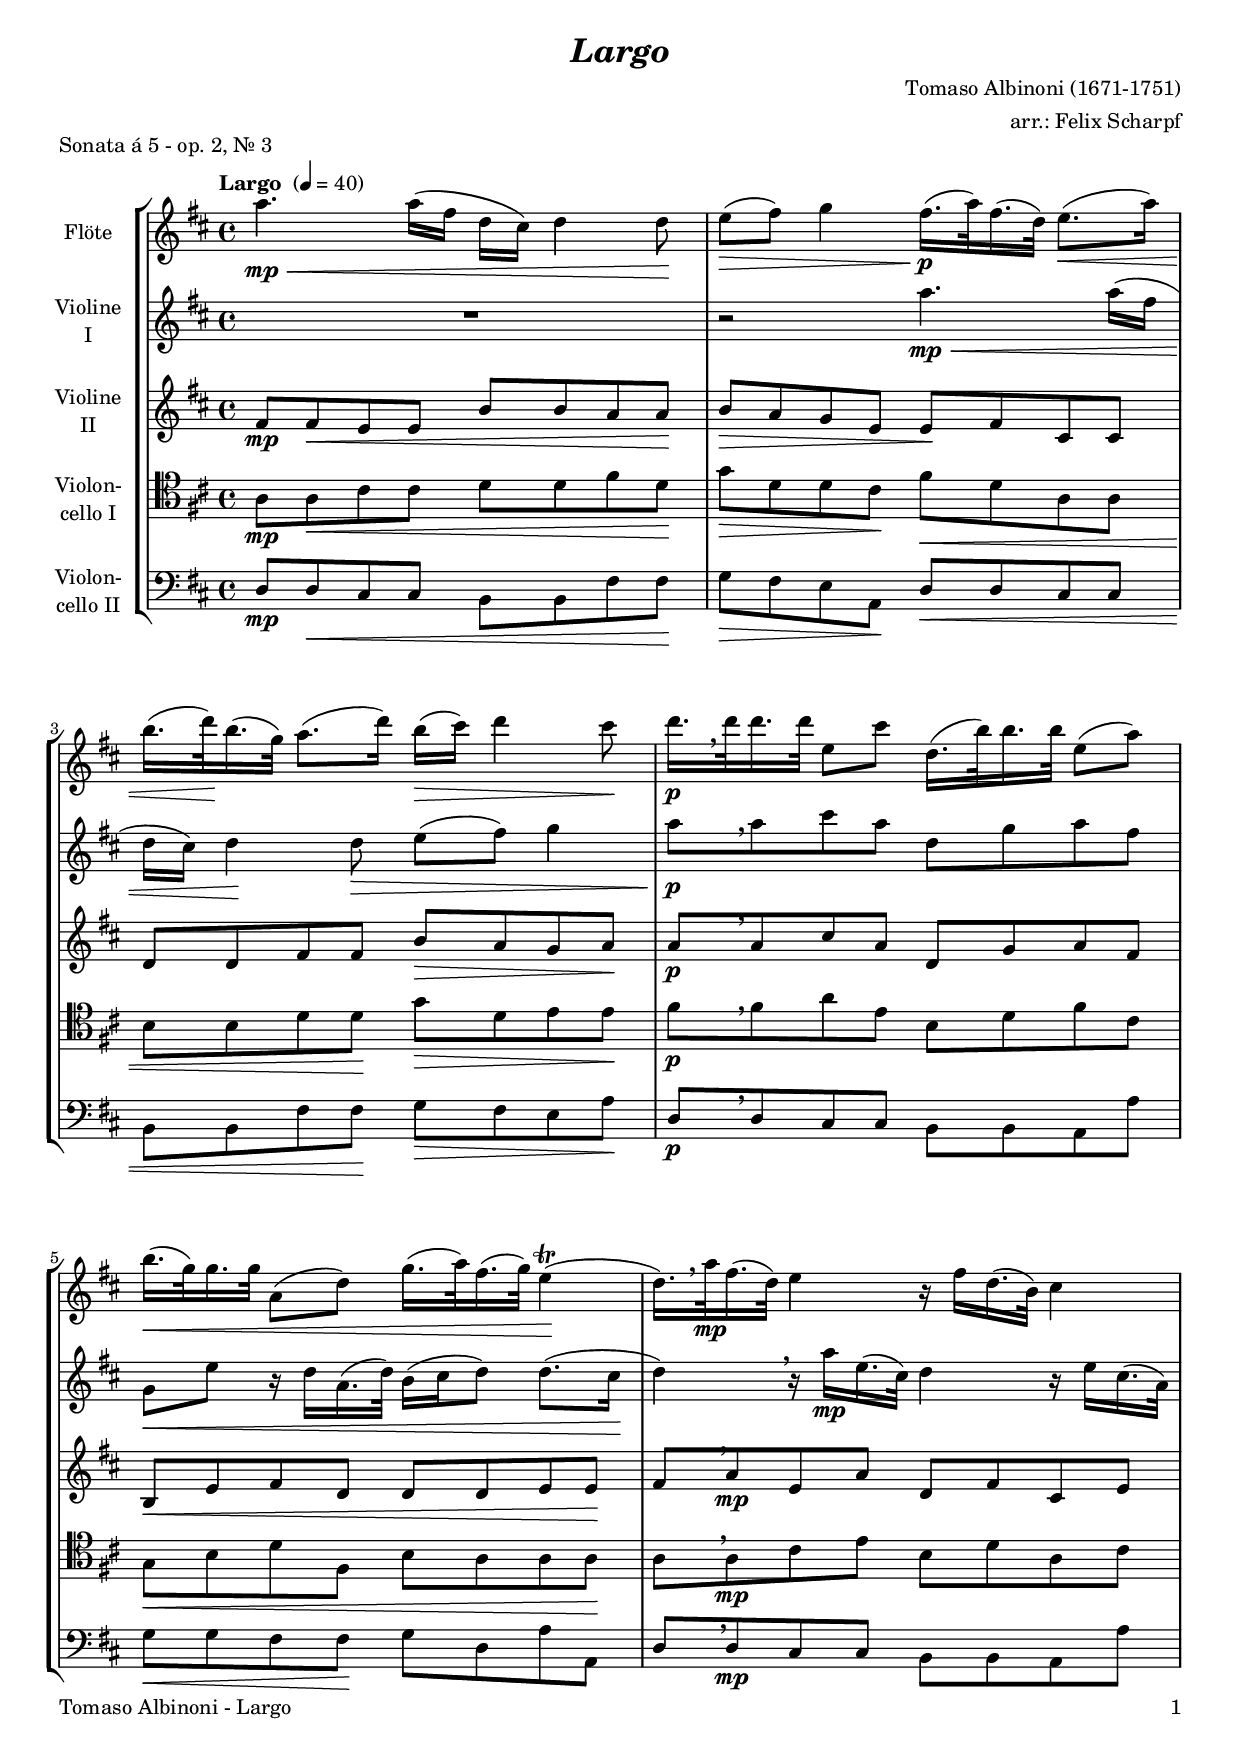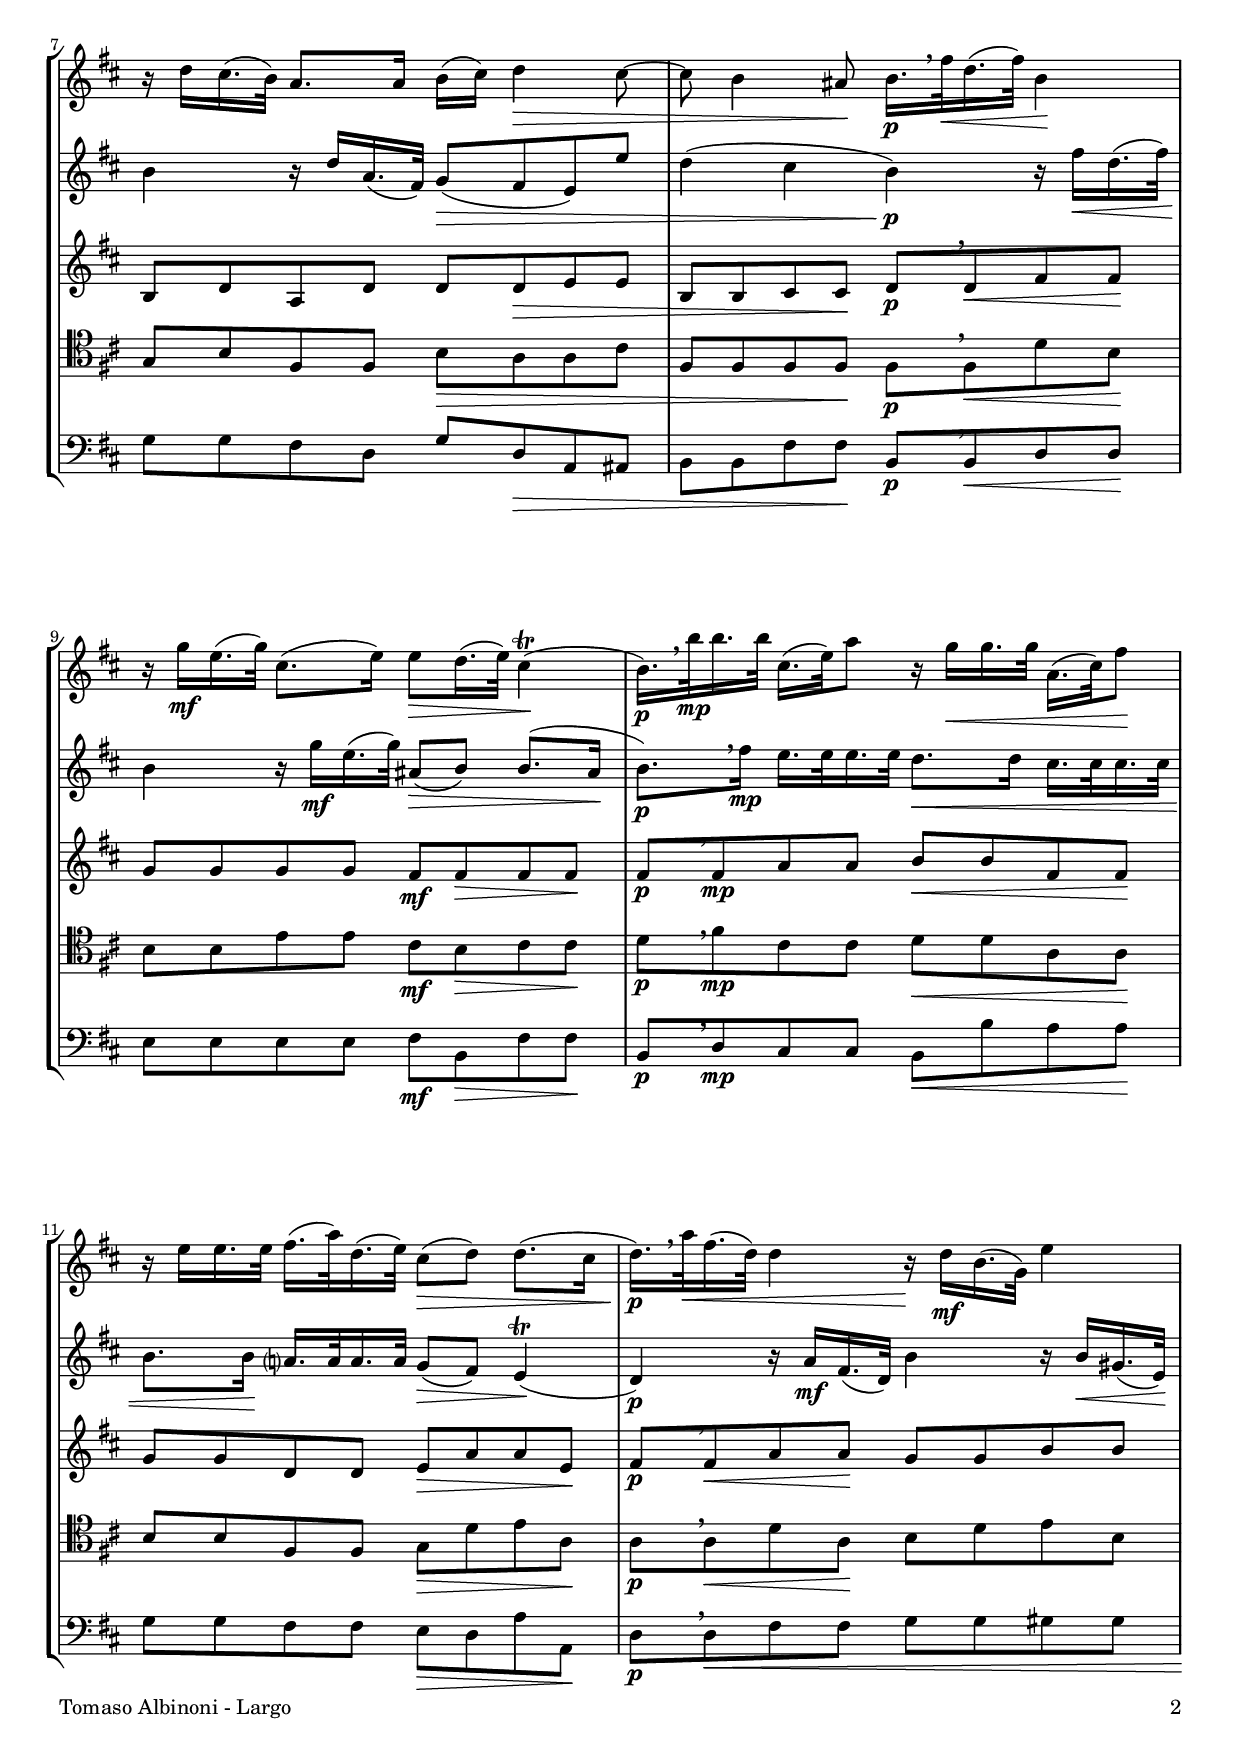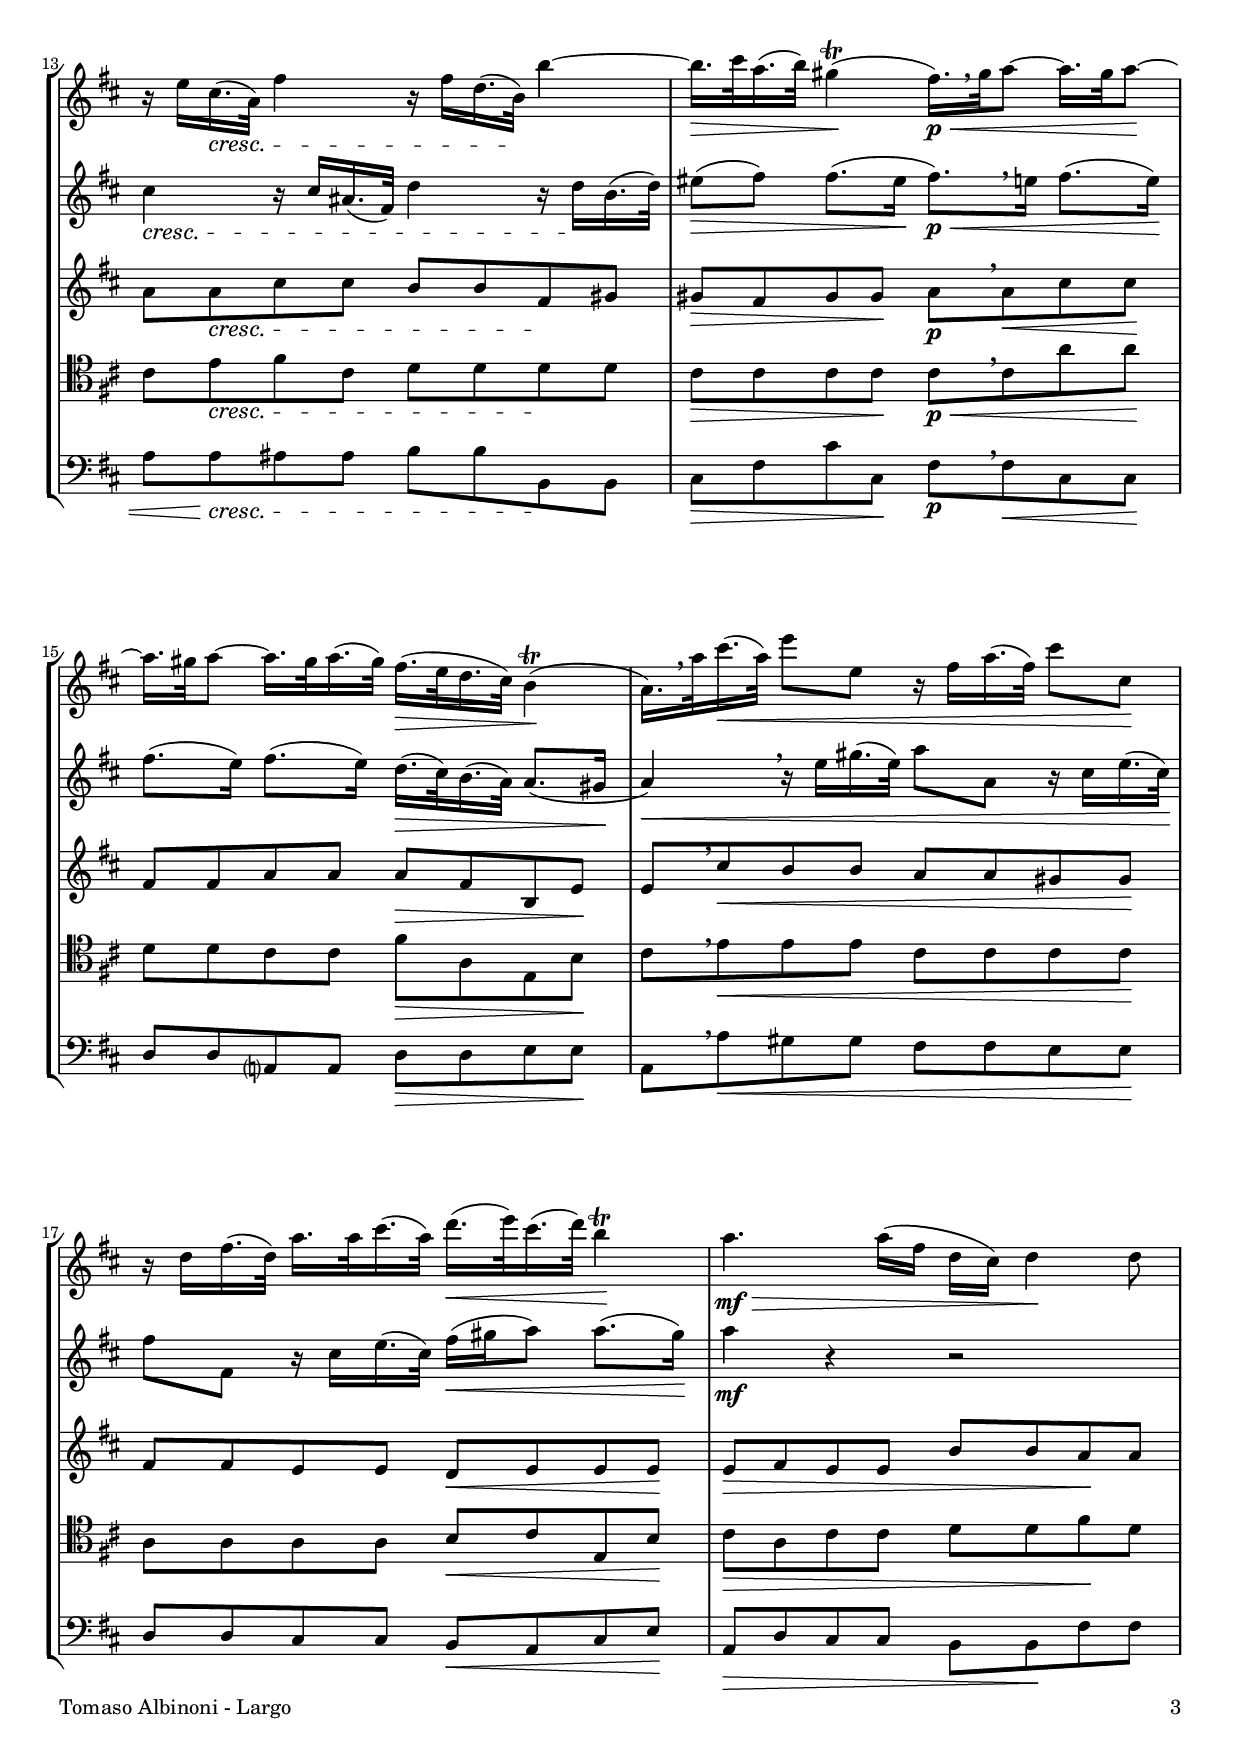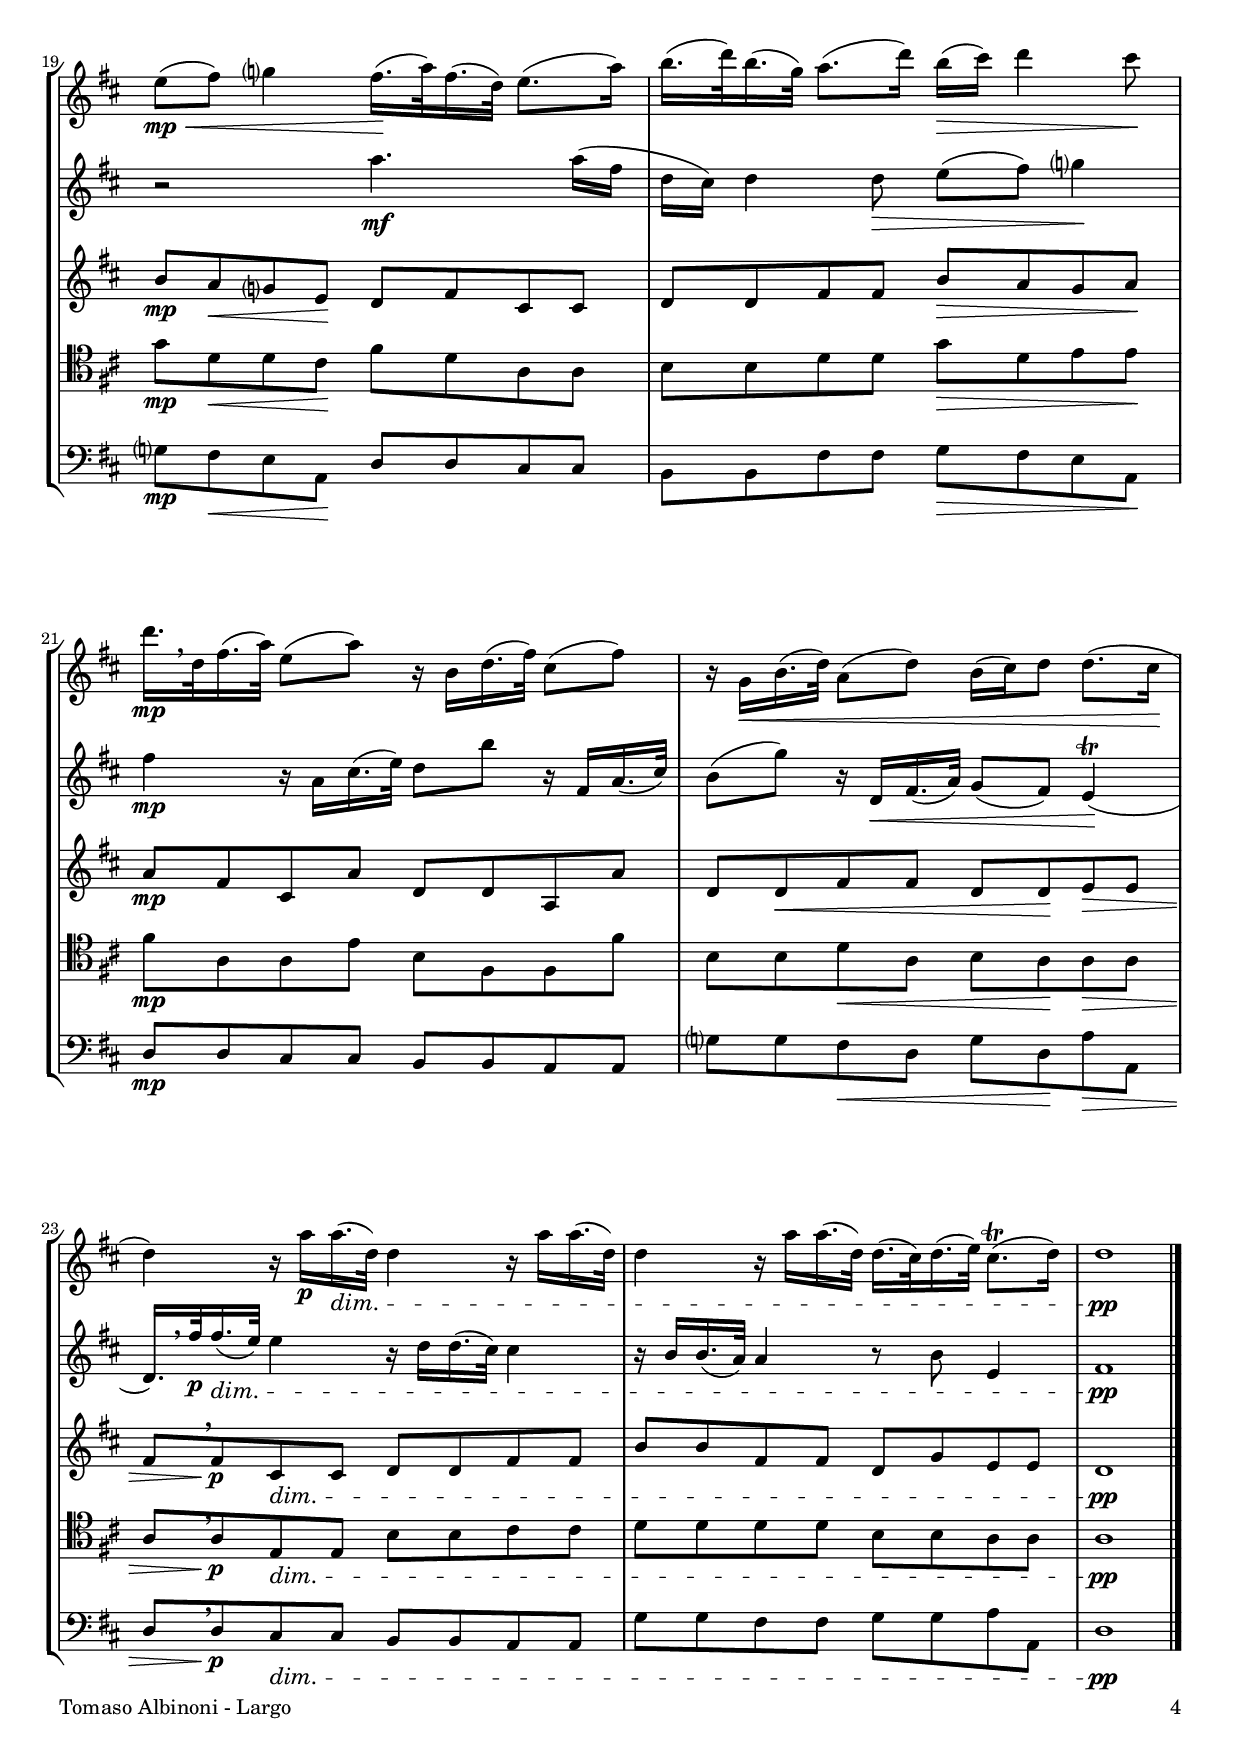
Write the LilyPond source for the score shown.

\version "2.24.4"
\include "deutsch.ly"

#(set-global-staff-size 18)

\header {
  title     = \markup \bold \italic "Largo"
  composer  = "Tomaso Albinoni (1671-1751)"
  arranger  = "arr.: Felix Scharpf"
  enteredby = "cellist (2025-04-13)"
  piece     = "Sonata á 5 - op. 2, Nr. 3"
}

voiceconsts = {
  \key d \major
  \time 4/4
  \clef "treble"
%  \numericTimeSignature
  \compressEmptyMeasures
  % Set default beaming for all staves
%  \set Timing.beamExceptions = #'()
%  \set Timing.baseMoment     = #(ly:make-moment 1 4)
%  \set Timing.beatStructure  = #'(1 1 1)
  \tempo "Largo " 4=40
}

mifl = "flute"
mist = "string ensemble 1"
mivl = "violin"
miba = "cello"
mipz = "pizzicato strings"

rit  = \mark \markup \box \italic "rit."
semp = \markup { \italic "sempre" \dynamic p }
trio  = \mark \markup \box \italic "Trio"

va = \relative c''' {
  \voiceconsts

  a4.\mp\< a16( fis d cis) d4 d8\!
  e(\> fis) g4 fis16.(\p a32) fis16.( d32) e8.(\< a16)
  h16.( d32)\! h16.( g32) a8.( d16) h(\> cis) d4 cis8\!
  
  d16.[\p \breathe d32 d16. d32] e,8 cis' d,16.( h'32) h16. h32 e,8( a)
  h16.(\< g32) g16. g32 a,8( d) g16.( a32) fis16.( g32) e4(\trill\!
  d16.)[ \breathe a'32\mp fis16.( d32)] e4 r16 fis d16.( h32) cis4

  r16 d cis16.( h32) a8. a16 h( cis) d4\> cis8~
  cis h4 ais8\! h16.[\p \breathe fis'32\< d16.( fis32)] h,4\!
  r16 g'\mf e16.( g32) cis,8.( e16) e8\> d16.( e32) cis4(\trill\!
  
  h16.)[\p \breathe h'32\mp h16. h32] cis,16.( e32) a8 r16 g\< g16. g32 a,16.( cis32) fis8\!
  r16 e e16. e32 fis16.( a32) d,16.( e32) cis8(\> d) d8.( cis16
  d16.)[\p \breathe a'32\< fis16.( d32)] d4 r16\! d\mf h16.( g32) e'4

  r16 e cis16.(\cresc a32) fis'4 r16 fis d16.( h32)\! h'4~
  h16.\> cis32 a16.( h32) gis4(\trill\! fis16.)[\p\< \breathe gis32 a8]~ a16. gis32 a8~\!
  a16. gis32 a8~ a16. gis32 a16.( gis32) fis16.(\> e32 d16. cis32) h4(\trill\!
  
  a16.)[ \breathe a'32 cis16.(\< a32)] e'8 e, r16 fis a16.( fis32) cis'8 cis,\!
  r16 d fis16.( d32) a'16. a32	cis16.( a32) d16.(\< e32) cis16.( d32) h4\trill\!
  a4.\mf\> a16( fis d cis) d4\! d8

  e(\mp\< fis) g?4 fis16.(\! a32) fis16.( d32) e8.( a16)
  h16.( d32) h16.( g32) a8.( d16) h(\> cis) d4 cis8\!
  d16.[\mp \breathe d,32 fis16.( a32)] e8( a) r16 h, d16.( fis32) cis8( fis)

  r16 g,\< h16.( d32) a8( d) h16( cis) d8 d8.( cis16\!
  d4) r16 a'\p a16.(\dim d,32) d4 r16 a' a16.( d,32)
  d4 r16 a' a16.( d,32) d16.( cis32) d16.( e32) cis8.(\trill d16)
  d1\pp \bar "|."
}

vb = \relative c''' {
  \voiceconsts

  R1
  r2 a4.\mp\< a16( fis
  d cis) d4\! d8\> e( fis) g4
  a8[\!\p \breathe a cis a] d, g a fis
  g,\< e' r16 d a16.( d32) h16( cis d8) d8.( cis16\!

  d4) \breathe r16 a'\mp e16.( cis32) d4 r16 e cis16.( a32)
  h4 r16 d a16.( fis32) g8(\> fis e) e'
  d4( cis h)\!\p r16 fis'\< d16.( fis32)
  h,4\! r16 g'\mf e16.( g32) ais,8(\> h) h8.( ais16\!

  h8.)[\p \breathe fis'16]\mp e16. e32 e16. e32 d8.\< d16 cis16. cis32 cis16. cis32

  h8. h16\! a?16. a32 a16. a32 g8(\> fis) e4(\trill\!
  d)\p r16 a'\mf fis16.( d32) h'4 r16 h\< gis16.( e32)\!

  cis'4\cresc r16 cis ais16.( fis32) d'4 r16 d\! h16.( d32)
  eis8(\> fis) fis8.( eis16\! fis8.)[\p\< \breathe e16] fis8.( e16)\!
  fis8.( e16) fis8.( e16) d16.(\> cis32) h16.( a32) a8.( gis16\!

  a4)\< \breathe r16 e' gis16.( e32) a8 a, r16 cis e16.( cis32)\!
  fis8 fis, r16 cis' e16.( cis32) fis16(\< gis a8) a8.( gis16)\!
  a4\mf r r2
  r a4.\mf a16( fis
  d cis) d4 d8\> e( fis) g?4\!

  fis\mp r16 a, cis16.( e32) d8 h' r16 fis, a16.( cis32)
  h8( g') r16 d,\< fis16.( a32) g8( fis) e4(\trill\!
  d16.)[ \breathe fis'32\p fis16.(\dim e32)] e4 r16 d d16.( cis32) cis4
  r16 h h16.( a32) a4 r8 h e,4
  fis1\pp \bar "|."
}

vc = \relative c' {
  \voiceconsts

  fis8\mp fis\< e e h' h a a\!
  h\> a g e e\! fis cis cis
  d d fis fis h\> a g a\!
  a[\p \breathe a cis a] d, g a fis
  h,\< e fis d d d e e\!

  fis[ \breathe a\mp e a] d, fis cis e
  h d a d d d\> e e
  h h cis cis\! d[\p \breathe d\< fis fis]\!
  g g g g fis\mf fis\> fis fis\!
  fis[\p \breathe fis\mp a a] h\< h fis fis\!

  g g d d e\> a a e\!
  fis[\p \breathe fis\< a a]\! g g h h
  a a\cresc cis cis h h fis\! gis
  gis\> fis gis gis\! a[\p \breathe a\< cis cis]\!
  fis, fis a a a\> fis h, e\!

  e[ \breathe cis'\< h h] a a gis gis\!
  fis fis e e d\< e e e\!
  e\> fis e e h' h a\! a
  h\mp a\< g? e\! d fis cis cis
  d d fis fis h\> a g a\!

  a\mp fis cis a' d, d a a'
  d, d\< fis fis d d\! e\> e
  fis[ \breathe fis\!\p cis\dim cis] d d fis fis
  h h fis fis d g e e
  d1\pp \bar "|."
}

vd = \relative c' {
  \voiceconsts
  \clef "tenor"

  a8\mp a\< cis cis d d fis d\!
  g\> d d cis\! fis\< d a a
  h h d d\! g\> d e e\!
  fis[\p \breathe fis a e] h d fis cis
  g\< h d fis, h a a a\!

  a[ \breathe a\mp cis e] h d a cis
  g h fis fis h\> a a cis
  fis, fis fis fis\! fis[\p \breathe fis\< d' h]\!
  h h e e cis\mf h\> cis cis\!
  d[\p \breathe fis\mp cis cis] d\< d a a\!

  h h fis fis g\> d' e a,\!
  a[\p \breathe a\< d a]\! h d e h
  cis e\cresc fis cis d d d\! d
  cis\> cis cis cis\! cis[\p\< \breathe cis a' a]\!
  d, d cis cis fis\> a, e h'\!

  cis[ \breathe e\< e e] cis cis cis cis\!
  a a a a h\< cis e, h'\!
  cis\> a cis cis d d fis\! d
  g\mp d\< d cis\! fis d a a
  h h d d g\> d e e\!

  fis\mp a, a e' h fis fis fis'
  h, h d\< a h a\! a\> a
  a[ \breathe a\p e\dim e] h' h cis cis
  d d d d h h a a
  a1\pp \bar "|."
}

ve = \relative c {
  \voiceconsts
  \clef "bass"

  d8\mp d\< cis cis h h fis' fis\!
  g\> fis e a,\! d\< d cis cis
  h h fis' fis\! g\> fis e a\!
  d,[\p \breathe d cis cis] h h a a'
  g\< g fis fis\! g d a' a,\!

  d[ \breathe d\mp cis cis] h h a a'
  g g fis d g d\> a ais
  h h fis' fis\! h,[\p \breathe h\< d d]\!
  e e e e fis\mf h,\> fis' fis\!
  h,[\p \breathe d\mp cis cis] h\< h' a a\!

  g g fis fis e\> d a' a,\!
  d[\p \breathe d\< fis fis] g g gis gis
  a a\cresc ais ais h h h,\! h
  cis\> fis cis' cis,\! fis[\p \breathe fis\< cis cis]\!
  d d a? a d\> d e e\!

  a,[ \breathe a'\< gis gis] fis fis e e\!
  d d cis cis h\< a cis e\!
  a,\> d cis cis h h\! fis' fis
  g?\mp fis\< e a,\! d d cis cis
  h h fis' fis g\> fis e a,\!

  d\mp d cis cis h h a a
  g'? g fis\< d g d\! a'\> a,
  d[ \breathe d\p cis\dim cis] h h a a
  g' g fis fis g g a a,
  d1\pp \bar "|."
}


music = \new StaffGroup <<
      \new Staff {
	\set Staff.midiInstrument = \mifl
	\set Staff.instrumentName = \markup \center-column { "Flöte" }
	\transpose d d { \va }
      }

      \new Staff {
	\set Staff.midiInstrument = \mivl
	\set Staff.instrumentName = \markup \center-column { "Violine" "I" }
	\transpose d d { \vb }
      }

      \new Staff {
	\set Staff.midiInstrument = \mivl
	\set Staff.instrumentName = \markup \center-column { "Violine" "II" }
	\transpose d d { \vc }
      }

      \new Staff {
	\set Staff.midiInstrument = \miba
	\set Staff.instrumentName = \markup \center-column { "Violon-" "cello I" }
	\transpose d d { \vd }
      }

      \new Staff {
	\set Staff.midiInstrument = \miba
	\set Staff.instrumentName = \markup \center-column { "Violon-" "cello II" }
	\transpose d d { \ve }
      }
>>

\book {
   \paper {
    print-page-number = ##t
    print-first-page-number = ##t
    ragged-last-bottom = ##f
    oddHeaderMarkup = \markup \null
    evenHeaderMarkup = \markup \null
    oddFooterMarkup = \markup {
      \fill-line {
        \if \should-print-page-number
        "Tomaso Albinoni - Largo" \fromproperty #'page:page-number-string
      }
    }
    evenFooterMarkup = \oddFooterMarkup
  } \score {
    \music
    \layout {}
  }

  \score {
    \unfoldRepeats \music

    \midi {
      \context {
        \Score
      }
    }
  }
}